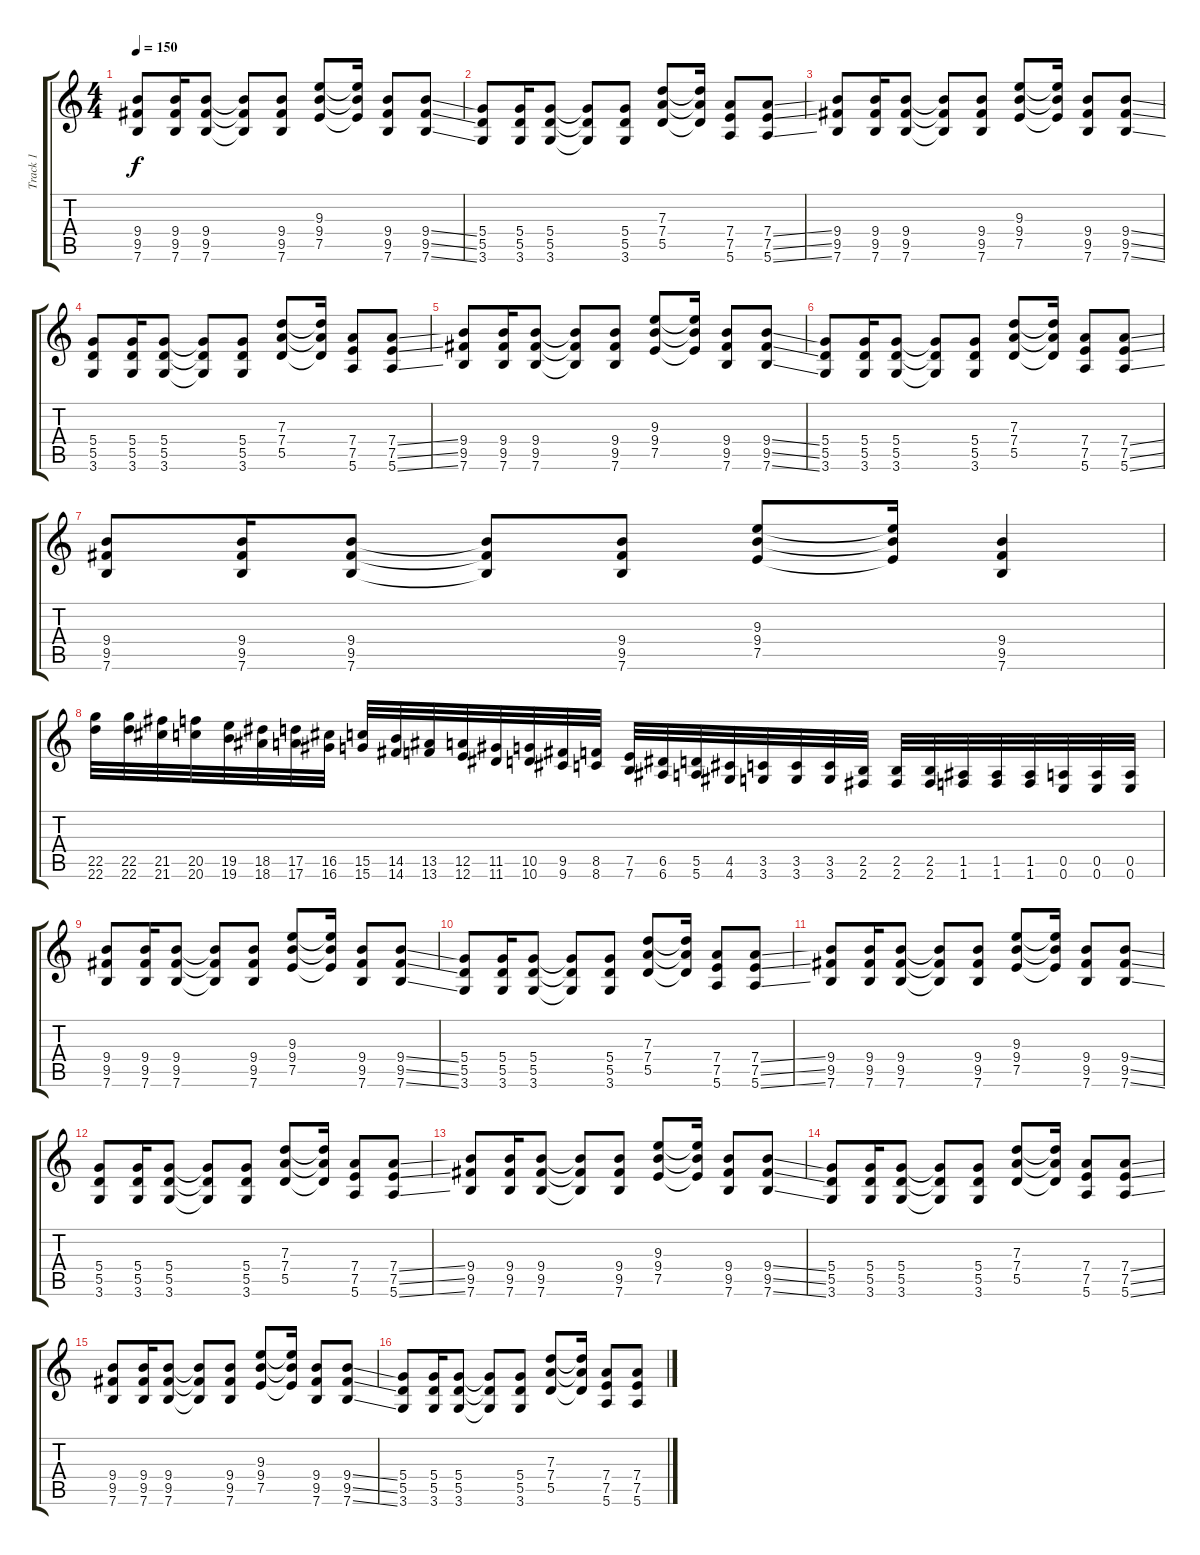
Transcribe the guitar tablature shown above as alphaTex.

\track ("Track 1" "Track 1") {instrument overdrivenguitar}
\staff {score tabs}
\tuning (E4 B3 G3 D3 A2 E2) {hide}
\ts (4 4)
\tempo 150
\clef g2
\ks c
(9.4 9.5 7.6).8{dy f instrument overdrivenguitar} (9.4 9.5 7.6).16 (9.4 9.5 7.6).8 (9.4{t} 9.5{t} 7.6{t}).8 (9.4 9.5 7.6).8 (9.3 9.4 7.5).8 (9.3{t} 9.4{t} 7.5{t}).16 (9.4 9.5 7.6).8 (9.4{ss} 9.5{ss} 7.6{ss}).8 |
(5.4 5.5 3.6).8 (5.4 5.5 3.6).16 (5.4 5.5 3.6).8 (5.4{t} 5.5{t} 3.6{t}).8 (5.4 5.5 3.6).8 (7.3 7.4 5.5).8 (7.3{t} 7.4{t} 5.5{t}).16 (7.4 7.5 5.6).8 (7.4{ss} 7.5{ss} 5.6{ss}).8 |
(9.4 9.5 7.6).8 (9.4 9.5 7.6).16 (9.4 9.5 7.6).8 (9.4{t} 9.5{t} 7.6{t}).8 (9.4 9.5 7.6).8 (9.3 9.4 7.5).8 (9.3{t} 9.4{t} 7.5{t}).16 (9.4 9.5 7.6).8 (9.4{ss} 9.5{ss} 7.6{ss}).8 |
(5.4 5.5 3.6).8 (5.4 5.5 3.6).16 (5.4 5.5 3.6).8 (5.4{t} 5.5{t} 3.6{t}).8 (5.4 5.5 3.6).8 (7.3 7.4 5.5).8 (7.3{t} 7.4{t} 5.5{t}).16 (7.4 7.5 5.6).8 (7.4{ss} 7.5{ss} 5.6{ss}).8 |
(9.4 9.5 7.6).8 (9.4 9.5 7.6).16 (9.4 9.5 7.6).8 (9.4{t} 9.5{t} 7.6{t}).8 (9.4 9.5 7.6).8 (9.3 9.4 7.5).8 (9.3{t} 9.4{t} 7.5{t}).16 (9.4 9.5 7.6).8 (9.4{ss} 9.5{ss} 7.6{ss}).8 |
(5.4 5.5 3.6).8 (5.4 5.5 3.6).16 (5.4 5.5 3.6).8 (5.4{t} 5.5{t} 3.6{t}).8 (5.4 5.5 3.6).8 (7.3 7.4 5.5).8 (7.3{t} 7.4{t} 5.5{t}).16 (7.4 7.5 5.6).8 (7.4{ss} 7.5{ss} 5.6{ss}).8 |
(9.4 9.5 7.6).8 (9.4 9.5 7.6).16 (9.4 9.5 7.6).8 (9.4{t} 9.5{t} 7.6{t}).8 (9.4 9.5 7.6).8 (9.3 9.4 7.5).8 (9.3{t} 9.4{t} 7.5{t}).16 (9.4 9.5 7.6).4 |
(22.5 22.6).32{volume 7} (22.5 22.6).32 (21.5 21.6).32 (20.5 20.6).32 (19.5 19.6).32 (18.5 18.6).32 (17.5 17.6).32 (16.5 16.6).32 (15.5 15.6).32 (14.5 14.6).32 (13.5 13.6).32 (12.5 12.6).32 (11.5 11.6).32 (10.5 10.6).32 (9.5 9.6).32 (8.5 8.6).32 (7.5 7.6).32 (6.5 6.6).32 (5.5 5.6).32 (4.5 4.6).32 (3.5 3.6).32 (3.5 3.6).32 (3.5 3.6).32 (2.5 2.6).32 (2.5 2.6).32 (2.5 2.6).32 (1.5 1.6).32 (1.5 1.6).32 (1.5 1.6).32 (0.5 0.6).32 (0.5 0.6).32 (0.5 0.6).32 |
(9.4 9.5 7.6).8{volume 14} (9.4 9.5 7.6).16 (9.4 9.5 7.6).8 (9.4{t} 9.5{t} 7.6{t}).8 (9.4 9.5 7.6).8 (9.3 9.4 7.5).8 (9.3{t} 9.4{t} 7.5{t}).16 (9.4 9.5 7.6).8 (9.4{ss} 9.5{ss} 7.6{ss}).8 |
(5.4 5.5 3.6).8 (5.4 5.5 3.6).16 (5.4 5.5 3.6).8 (5.4{t} 5.5{t} 3.6{t}).8 (5.4 5.5 3.6).8 (7.3 7.4 5.5).8 (7.3{t} 7.4{t} 5.5{t}).16 (7.4 7.5 5.6).8 (7.4{ss} 7.5{ss} 5.6{ss}).8 |
(9.4 9.5 7.6).8 (9.4 9.5 7.6).16 (9.4 9.5 7.6).8 (9.4{t} 9.5{t} 7.6{t}).8 (9.4 9.5 7.6).8 (9.3 9.4 7.5).8 (9.3{t} 9.4{t} 7.5{t}).16 (9.4 9.5 7.6).8 (9.4{ss} 9.5{ss} 7.6{ss}).8 |
(5.4 5.5 3.6).8 (5.4 5.5 3.6).16 (5.4 5.5 3.6).8 (5.4{t} 5.5{t} 3.6{t}).8 (5.4 5.5 3.6).8 (7.3 7.4 5.5).8 (7.3{t} 7.4{t} 5.5{t}).16 (7.4 7.5 5.6).8 (7.4{ss} 7.5{ss} 5.6{ss}).8 |
(9.4 9.5 7.6).8 (9.4 9.5 7.6).16 (9.4 9.5 7.6).8 (9.4{t} 9.5{t} 7.6{t}).8 (9.4 9.5 7.6).8 (9.3 9.4 7.5).8 (9.3{t} 9.4{t} 7.5{t}).16 (9.4 9.5 7.6).8 (9.4{ss} 9.5{ss} 7.6{ss}).8 |
(5.4 5.5 3.6).8 (5.4 5.5 3.6).16 (5.4 5.5 3.6).8 (5.4{t} 5.5{t} 3.6{t}).8 (5.4 5.5 3.6).8 (7.3 7.4 5.5).8 (7.3{t} 7.4{t} 5.5{t}).16 (7.4 7.5 5.6).8 (7.4{ss} 7.5{ss} 5.6{ss}).8 |
(9.4 9.5 7.6).8 (9.4 9.5 7.6).16 (9.4 9.5 7.6).8 (9.4{t} 9.5{t} 7.6{t}).8 (9.4 9.5 7.6).8 (9.3 9.4 7.5).8 (9.3{t} 9.4{t} 7.5{t}).16 (9.4 9.5 7.6).8 (9.4{ss} 9.5{ss} 7.6{ss}).8 |
(5.4 5.5 3.6).8 (5.4 5.5 3.6).16 (5.4 5.5 3.6).8 (5.4{t} 5.5{t} 3.6{t}).8 (5.4 5.5 3.6).8 (7.3 7.4 5.5).8 (7.3{t} 7.4{t} 5.5{t}).16 (7.4 7.5 5.6).8 (7.4{ss} 7.5{ss} 5.6{ss}).8
